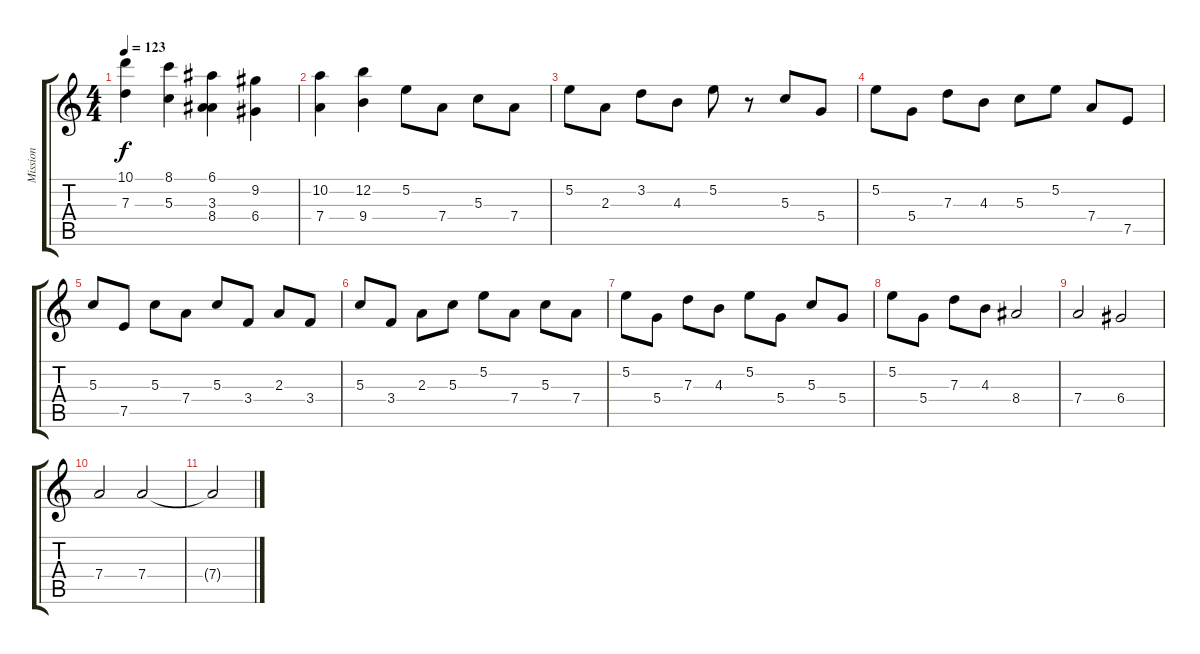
\track ("Mission" "Mission") {instrument overdrivenguitar}
\staff {score tabs}
\tuning (E4 B3 G3 D3 A2 E2) {hide}
\ts (4 4)
\tempo 123
\clef g2
\ks c
(10.1 7.3).4{dy f} (8.1 5.3).4 (6.1 3.3 8.4).4 (9.2 6.4).4 |
(10.2 7.4).4 (12.2 9.4).4 5.2.8 7.4.8 5.3.8 7.4.8 |
5.2.8 2.3.8 3.2.8 4.3.8 5.2.8 r.8 5.3.8 5.4.8 |
5.2.8 5.4.8 7.3.8 4.3.8 5.3.8 5.2.8 7.4.8 7.5.8 |
5.3.8 7.5.8 5.3.8 7.4.8 5.3.8 3.4.8 2.3.8 3.4.8 |
5.3.8 3.4.8 2.3.8 5.3.8 5.2.8 7.4.8 5.3.8 7.4.8 |
5.2.8 5.4.8 7.3.8 4.3.8 5.2.8 5.4.8 5.3.8 5.4.8 |
5.2.8 5.4.8 7.3.8 4.3.8 8.4.2 |
7.4.2 6.4.2 |
7.4.2 7.4.2 |
7.4{t}.2
